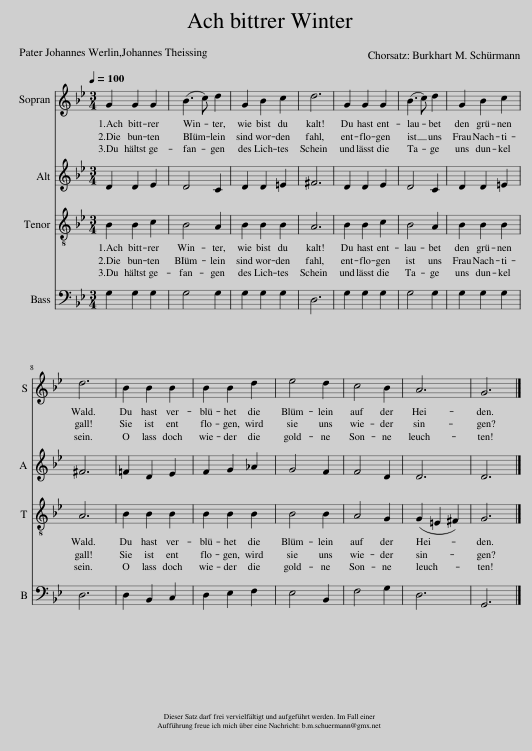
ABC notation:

X:1
%%score 1 2 3 4
L:1/8
Q:1/4=100
M:3/4
I:linebreak $
K:Bb
V:1 treble
V:2 treble
V:3 treble-8
V:4 bass
V:1
 G2 G2 G2 | (B3 c) d2 | G2 B2 c2 | d6 | G2 G2 G2 | %5
 (B3 c) d2 | G2 B2 c2 |$ d6 | B2 B2 B2 | B2 B2 d2 | %10
 e4 d2 | c4 B2 | A6 | G6 |] %14
V:2
 D2 D2 E2 | D4 C2 | D2 D2 =E2 | ^F6 | D2 D2 E2 | %5
 D4 C2 | D2 D2 =E2 |$ ^F6 | =F2 D2 E2 | F2 G2 _A2 | %10
 G4 F2 | F4 D2 | D6 | D6 |] %14
V:3
 B2 B2 c2 | B4 A2 | B2 B2 B2 | A6 | B2 B2 c2 | %5
 B4 A2 | B2 B2 B2 |$ A6 | B2 B2 B2 | B2 B2 B2 | %10
 B4 B2 | A4 G2 | (G2 =E2 ^F2) | G6 |] %14
V:4
 G,2 G,2 G,2 | G,4 G,2 | G,2 G,2 G,2 | D,6 | G,2 G,2 G,2 | %5
 G,4 G,2 | G,2 G,2 G,2 |$ D,6 | D,2 B,,2 C,2 | D,2 E,2 F,2 | %10
 E,4 B,,2 | F,4 G,2 | D,6 | G,,6 |] %14
